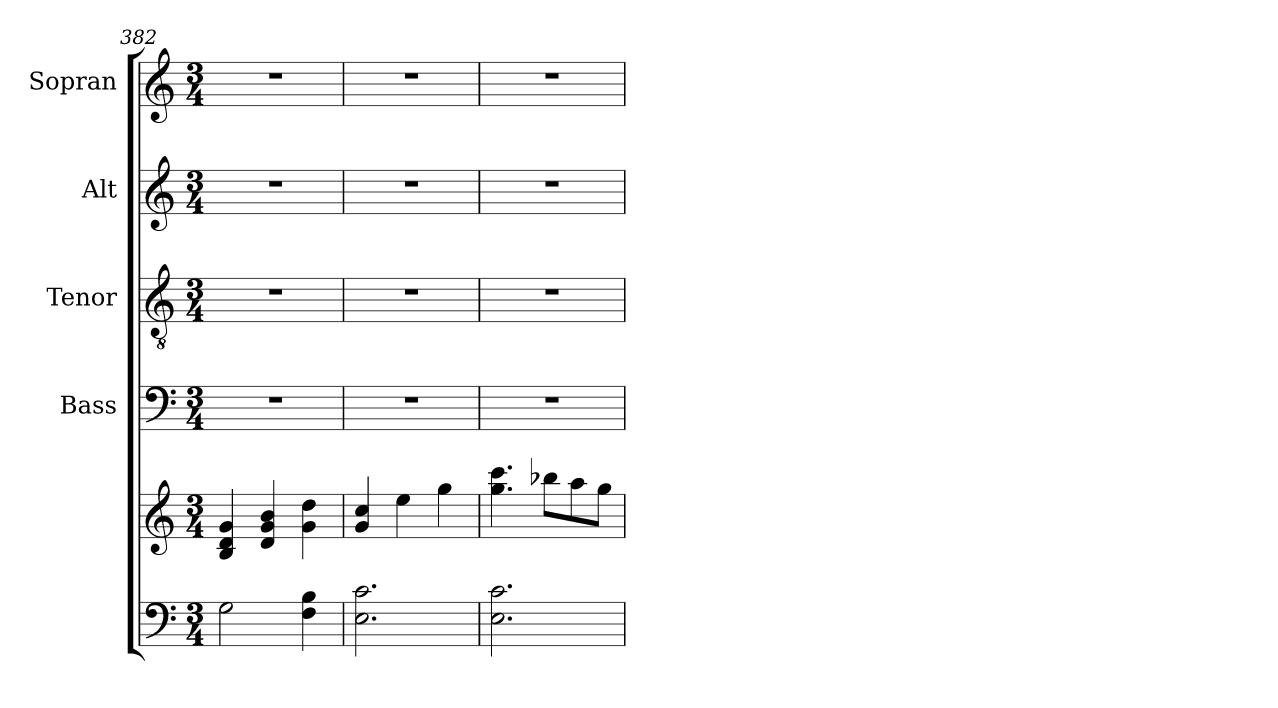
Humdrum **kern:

**kern	**kern	**kern	**kern	**kern	**kern
*part5	*part5	*part4	*part3	*part2	*part1
*staff6	*staff5	*staff4	*staff3	*staff2	*staff1
*	*	*I"Bass	*I"Tenor	*I"Alt	*I"Sopran
*	*	*I'B.	*I'T.	*I'A.	*I'S.
*clefF4	*clefG2	*clefF4	*clefGv2	*clefG2	*clefG2
*k[]	*k[]	*k[]	*k[]	*k[]	*k[]
*C:	*C:	*C:	*C:	*C:	*C:
*M3/4	*M3/4	*M3/4	*M3/4	*M3/4	*M3/4
=382	=382	=382	=382	=382	=382
2G\	4B/ 4d/ 4g/	2.r	2.r	2.r	2.r
.	4d/ 4g/ 4b/	.	.	.	.
4F\ 4B\	4g\ 4dd\	.	.	.	.
!!LO:LB:g=z
=383	=383	=383	=383	=383	=383
2.E\ 2.c\	4g/ 4cc/	2.r	2.r	2.r	2.r
.	4ee\	.	.	.	.
.	4gg\	.	.	.	.
=384	=384	=384	=384	=384	=384
2.E\ 2.c\	4.gg\ 4.ccc\	2.r	2.r	2.r	2.r
.	8bb-X\L	.	.	.	.
.	8aa\	.	.	.	.
.	8gg\J	.	.	.	.
=	=	=	=	=	=
*-	*-	*-	*-	*-	*-
